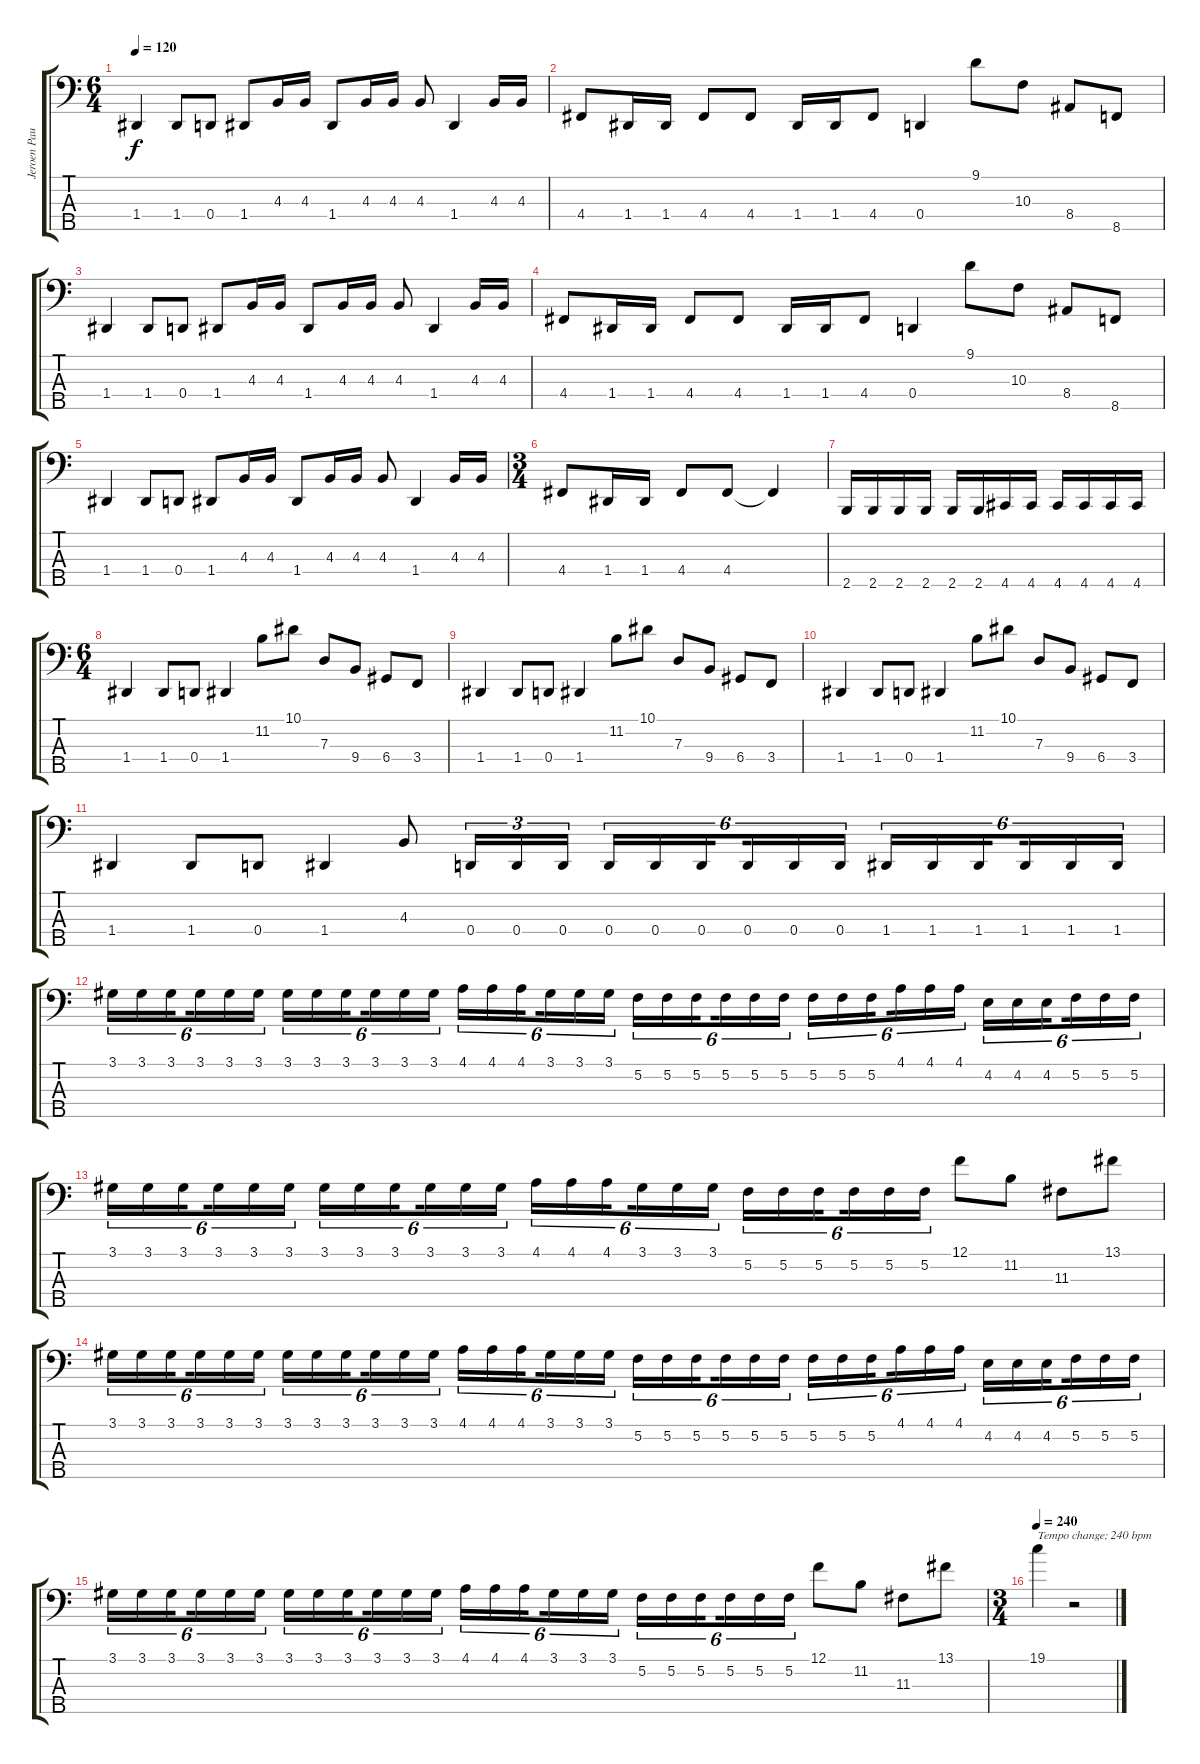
\track ("Jeroen Paul Thesseling - bass" "Jeroen Pau") {instrument fretlessbass}
\staff {score tabs}
\tuning (F2 C2 G1 D1 A0) {hide}
\ts (6 4)
\tempo 120
\clef f4
\ks c
1.4.4{dy f} 1.4.8 0.4.8 1.4.8 4.3.16 4.3.16 1.4.8 4.3.16 4.3.16 4.3.8 1.4.4 4.3.16 4.3.16 |
4.4.8 1.4.16 1.4.16 4.4.8 4.4.8 1.4.16 1.4.16 4.4.8 0.4.4 9.1.8 10.3.8 8.4.8 8.5.8 |
1.4.4 1.4.8 0.4.8 1.4.8 4.3.16 4.3.16 1.4.8 4.3.16 4.3.16 4.3.8 1.4.4 4.3.16 4.3.16 |
4.4.8 1.4.16 1.4.16 4.4.8 4.4.8 1.4.16 1.4.16 4.4.8 0.4.4 9.1.8 10.3.8 8.4.8 8.5.8 |
1.4.4 1.4.8 0.4.8 1.4.8 4.3.16 4.3.16 1.4.8 4.3.16 4.3.16 4.3.8 1.4.4 4.3.16 4.3.16 |
\ts (3 4)
4.4.8 1.4.16 1.4.16 4.4.8 4.4.8 4.4{t}.4 |
2.5.16 2.5.16 2.5.16 2.5.16 2.5.16 2.5.16 4.5.16 4.5.16 4.5.16 4.5.16 4.5.16 4.5.16 |
\ts (6 4)
1.4.4 1.4.8 0.4.8 1.4.4 11.2.8 10.1.8 7.3.8 9.4.8 6.4.8 3.4.8 |
1.4.4 1.4.8 0.4.8 1.4.4 11.2.8 10.1.8 7.3.8 9.4.8 6.4.8 3.4.8 |
1.4.4 1.4.8 0.4.8 1.4.4 11.2.8 10.1.8 7.3.8 9.4.8 6.4.8 3.4.8 |
1.4.4 1.4.8 0.4.8 1.4.4 4.3.8 0.4.16{tu (3 2)} 0.4.16{tu (3 2)} 0.4.16{tu (3 2) beam splitsecondary} 0.4.16{tu (6 4)} 0.4.16{tu (6 4)} 0.4.16{tu (6 4) beam splitsecondary} 0.4.16{tu (6 4)} 0.4.16{tu (6 4)} 0.4.16{tu (6 4) beam splitsecondary} 1.4.16{tu (6 4)} 1.4.16{tu (6 4)} 1.4.16{tu (6 4) beam splitsecondary} 1.4.16{tu (6 4)} 1.4.16{tu (6 4)} 1.4.16{tu (6 4)} |
3.1.16{tu (6 4)} 3.1.16{tu (6 4)} 3.1.16{tu (6 4) beam splitsecondary} 3.1.16{tu (6 4)} 3.1.16{tu (6 4)} 3.1.16{tu (6 4) beam splitsecondary} 3.1.16{tu (6 4)} 3.1.16{tu (6 4)} 3.1.16{tu (6 4) beam splitsecondary} 3.1.16{tu (6 4)} 3.1.16{tu (6 4)} 3.1.16{tu (6 4) beam splitsecondary} 4.1.16{tu (6 4)} 4.1.16{tu (6 4)} 4.1.16{tu (6 4) beam splitsecondary} 3.1.16{tu (6 4)} 3.1.16{tu (6 4)} 3.1.16{tu (6 4)} 5.2.16{tu (6 4)} 5.2.16{tu (6 4)} 5.2.16{tu (6 4) beam splitsecondary} 5.2.16{tu (6 4)} 5.2.16{tu (6 4)} 5.2.16{tu (6 4) beam splitsecondary} 5.2.16{tu (6 4)} 5.2.16{tu (6 4)} 5.2.16{tu (6 4) beam splitsecondary} 4.1.16{tu (6 4)} 4.1.16{tu (6 4)} 4.1.16{tu (6 4) beam splitsecondary} 4.2.16{tu (6 4)} 4.2.16{tu (6 4)} 4.2.16{tu (6 4) beam splitsecondary} 5.2.16{tu (6 4)} 5.2.16{tu (6 4)} 5.2.16{tu (6 4)} |
3.1.16{tu (6 4)} 3.1.16{tu (6 4)} 3.1.16{tu (6 4) beam splitsecondary} 3.1.16{tu (6 4)} 3.1.16{tu (6 4)} 3.1.16{tu (6 4) beam splitsecondary} 3.1.16{tu (6 4)} 3.1.16{tu (6 4)} 3.1.16{tu (6 4) beam splitsecondary} 3.1.16{tu (6 4)} 3.1.16{tu (6 4)} 3.1.16{tu (6 4) beam splitsecondary} 4.1.16{tu (6 4)} 4.1.16{tu (6 4)} 4.1.16{tu (6 4) beam splitsecondary} 3.1.16{tu (6 4)} 3.1.16{tu (6 4)} 3.1.16{tu (6 4)} 5.2.16{tu (6 4)} 5.2.16{tu (6 4)} 5.2.16{tu (6 4) beam splitsecondary} 5.2.16{tu (6 4)} 5.2.16{tu (6 4)} 5.2.16{tu (6 4)} 12.1.8 11.2.8 11.3.8 13.1.8 |
3.1.16{tu (6 4)} 3.1.16{tu (6 4)} 3.1.16{tu (6 4) beam splitsecondary} 3.1.16{tu (6 4)} 3.1.16{tu (6 4)} 3.1.16{tu (6 4) beam splitsecondary} 3.1.16{tu (6 4)} 3.1.16{tu (6 4)} 3.1.16{tu (6 4) beam splitsecondary} 3.1.16{tu (6 4)} 3.1.16{tu (6 4)} 3.1.16{tu (6 4) beam splitsecondary} 4.1.16{tu (6 4)} 4.1.16{tu (6 4)} 4.1.16{tu (6 4) beam splitsecondary} 3.1.16{tu (6 4)} 3.1.16{tu (6 4)} 3.1.16{tu (6 4)} 5.2.16{tu (6 4)} 5.2.16{tu (6 4)} 5.2.16{tu (6 4) beam splitsecondary} 5.2.16{tu (6 4)} 5.2.16{tu (6 4)} 5.2.16{tu (6 4) beam splitsecondary} 5.2.16{tu (6 4)} 5.2.16{tu (6 4)} 5.2.16{tu (6 4) beam splitsecondary} 4.1.16{tu (6 4)} 4.1.16{tu (6 4)} 4.1.16{tu (6 4) beam splitsecondary} 4.2.16{tu (6 4)} 4.2.16{tu (6 4)} 4.2.16{tu (6 4) beam splitsecondary} 5.2.16{tu (6 4)} 5.2.16{tu (6 4)} 5.2.16{tu (6 4)} |
3.1.16{tu (6 4)} 3.1.16{tu (6 4)} 3.1.16{tu (6 4) beam splitsecondary} 3.1.16{tu (6 4)} 3.1.16{tu (6 4)} 3.1.16{tu (6 4) beam splitsecondary} 3.1.16{tu (6 4)} 3.1.16{tu (6 4)} 3.1.16{tu (6 4) beam splitsecondary} 3.1.16{tu (6 4)} 3.1.16{tu (6 4)} 3.1.16{tu (6 4) beam splitsecondary} 4.1.16{tu (6 4)} 4.1.16{tu (6 4)} 4.1.16{tu (6 4) beam splitsecondary} 3.1.16{tu (6 4)} 3.1.16{tu (6 4)} 3.1.16{tu (6 4)} 5.2.16{tu (6 4)} 5.2.16{tu (6 4)} 5.2.16{tu (6 4) beam splitsecondary} 5.2.16{tu (6 4)} 5.2.16{tu (6 4)} 5.2.16{tu (6 4)} 12.1.8 11.2.8 11.3.8 13.1.8 |
\ts (3 4)
\tempo 240
19.1.4{txt "Tempo change; 240 bpm"} r.2
